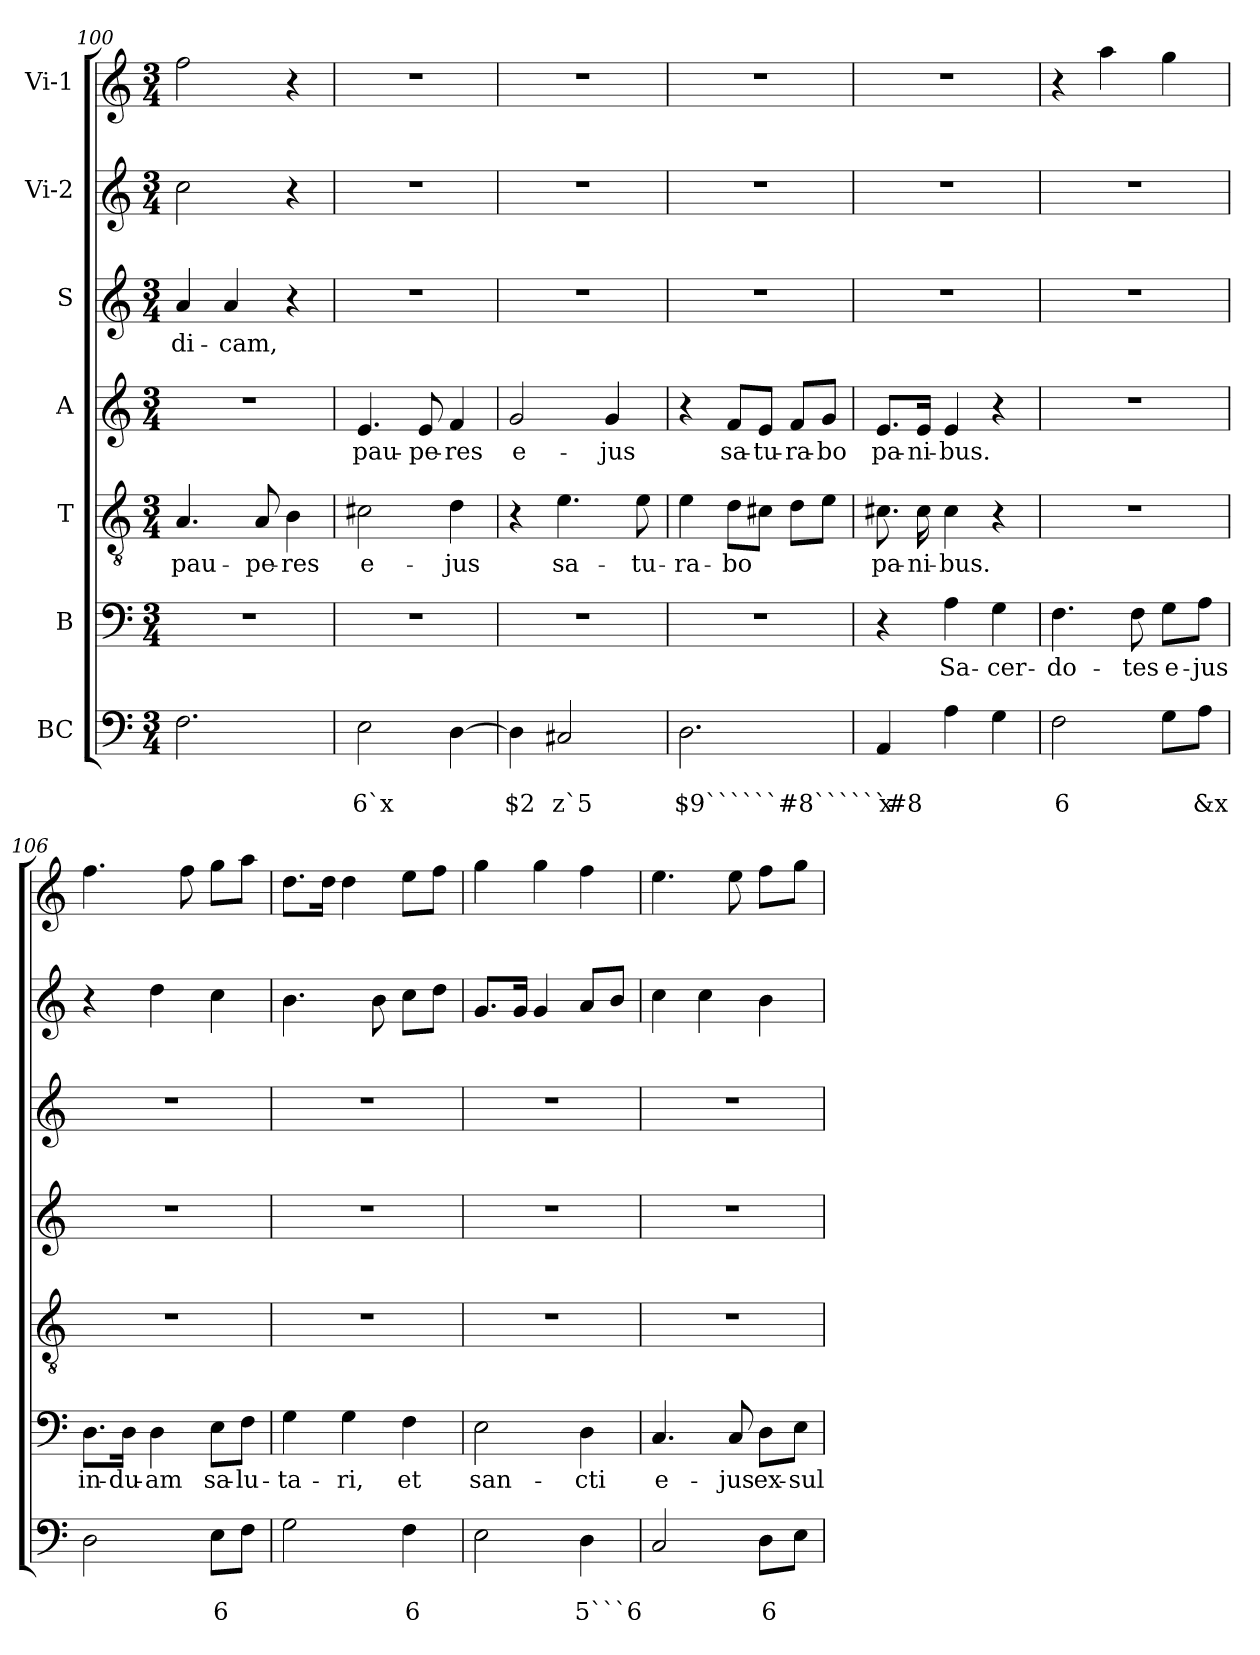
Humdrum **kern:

**kern	**text	**text	**kern	**text	**kern	**text	**kern	**text	**kern	**text	**kern	**kern
*part7	*part7	*part7	*part6	*part6	*part5	*part5	*part4	*part4	*part3	*part3	*part2	*part1
*staff7	*staff7	*staff7	*staff6	*staff6	*staff5	*staff5	*staff4	*staff4	*staff3	*staff3	*staff2	*staff1
*I"BC	*	*	*I"B	*	*I"T	*	*I"A	*	*I"S	*	*I"Vi-2	*I"Vi-1
*clefF4	*	*	*clefF4	*	*clefGv2	*	*clefG2	*	*clefG2	*	*clefG2	*clefG2
*k[]	*	*	*k[]	*	*k[]	*	*k[]	*	*k[]	*	*k[]	*k[]
*C:	*	*	*C:	*	*C:	*	*C:	*	*C:	*	*C:	*C:
*M3/4	*	*	*M3/4	*	*M3/4	*	*M3/4	*	*M3/4	*	*M3/4	*M3/4
=100	=100	=100	=100	=100	=100	=100	=100	=100	=100	=100	=100	=100
!	!	!	!	!	!	!LO:LY:b	!	!	!	!LO:LY:b	!	!
2.F\	.	.	2.r	.	4.A/	pau-	2.r	.	4a/	-di-	2cc\	2ff\
!	!	!	!	!	!	!	!	!	!	!LO:LY:b	!	!
.	.	.	.	.	.	.	.	.	4a/	-cam,	.	.
!	!	!	!	!	!	!LO:LY:b	!	!	!	!	!	!
.	.	.	.	.	8A/	-pe-	.	.	.	.	.	.
!	!	!	!	!	!	!LO:LY:b	!	!	!	!	!	!
.	.	.	.	.	4B\	-res	.	.	4r	.	4r	4r
!!LO:LB:g=z
=101	=101	=101	=101	=101	=101	=101	=101	=101	=101	=101	=101	=101
!	!	!LO:LY:b	!	!	!	!LO:LY:b	!	!LO:LY:b	!	!	!	!
2E\	.	6`x	2.r	.	2c#X\	e-	4.e/	pau-	2.r	.	2.r	2.r
!	!	!	!	!	!	!	!	!LO:LY:b	!	!	!	!
.	.	.	.	.	.	.	8e/	-pe-	.	.	.	.
!	!	!	!	!	!	!LO:LY:b	!	!LO:LY:b	!	!	!	!
[4D\	.	.	.	.	4d\	-jus	4f/	-res	.	.	.	.
=102	=102	=102	=102	=102	=102	=102	=102	=102	=102	=102	=102	=102
!	!	!LO:LY:b	!	!	!	!	!	!LO:LY:b	!	!	!	!
4D\]	.	$2	2.r	.	4r	.	2g/	e-	2.r	.	2.r	2.r
!	!	!LO:LY:b	!	!	!	!LO:LY:b	!	!	!	!	!	!
2C#X/	.	z`5	.	.	4.e\	sa-	.	.	.	.	.	.
!	!	!	!	!	!	!	!	!LO:LY:b	!	!	!	!
.	.	.	.	.	.	.	4g/	-jus	.	.	.	.
!	!	!	!	!	!	!LO:LY:b	!	!	!	!	!	!
.	.	.	.	.	8e\	-tu-	.	.	.	.	.	.
=103	=103	=103	=103	=103	=103	=103	=103	=103	=103	=103	=103	=103
!	!	!LO:LY:b	!	!	!	!LO:LY:b	!	!	!	!	!	!
2.D\	.	$9``````#8``````#8	2.r	.	4e\	-ra-	4r	.	2.r	.	2.r	2.r
!	!	!	!	!	!	!LO:LY:b	!	!LO:LY:b	!	!	!	!
.	.	.	.	.	8d\L	-bo	8f/L	sa-	.	.	.	.
!	!	!	!	!	!	!	!	!LO:LY:b	!	!	!	!
.	.	.	.	.	8c#X\J	.	8e/J	-tu-	.	.	.	.
!	!	!	!	!	!	!	!	!LO:LY:b	!	!	!	!
.	.	.	.	.	8d\L	.	8f/L	-ra-	.	.	.	.
!	!	!	!	!	!	!	!	!LO:LY:b	!	!	!	!
.	.	.	.	.	8e\J	.	8g/J	-bo	.	.	.	.
=104	=104	=104	=104	=104	=104	=104	=104	=104	=104	=104	=104	=104
!	!	!LO:LY:b	!	!	!	!LO:LY:b	!	!LO:LY:b	!	!	!	!
4AA/	.	x	4r	.	8.c#X\	pa-	8.e/L	pa-	2.r	.	2.r	2.r
!	!	!	!	!	!	!LO:LY:b	!	!LO:LY:b	!	!	!	!
.	.	.	.	.	16c#\	-ni-	16e/Jk	-ni-	.	.	.	.
!	!	!	!	!LO:LY:b	!	!LO:LY:b	!	!LO:LY:b	!	!	!	!
4A\	.	.	4A\	Sa-	4c#\	-bus.	4e/	-bus.	.	.	.	.
!	!	!	!	!LO:LY:b	!	!	!	!	!	!	!	!
4G\	.	.	4G\	-cer-	4r	.	4r	.	.	.	.	.
=105	=105	=105	=105	=105	=105	=105	=105	=105	=105	=105	=105	=105
!	!	!LO:LY:b	!	!LO:LY:b	!	!	!	!	!	!	!	!
2F\	.	6	4.F\	-do-	2.r	.	2.r	.	2.r	.	2.r	4r
.	.	.	.	.	.	.	.	.	.	.	.	4aa\
!	!	!	!	!LO:LY:b	!	!	!	!	!	!	!	!
.	.	.	8F\	-tes	.	.	.	.	.	.	.	.
!	!	!	!	!LO:LY:b	!	!	!	!	!	!	!	!
8G\L	.	.	8G\L	e-	.	.	.	.	.	.	.	4gg\
!	!	!LO:LY:b	!	!LO:LY:b	!	!	!	!	!	!	!	!
8A\J	.	&x	8A\J	-jus	.	.	.	.	.	.	.	.
=106	=106	=106	=106	=106	=106	=106	=106	=106	=106	=106	=106	=106
!	!	!	!	!LO:LY:b	!	!	!	!	!	!	!	!
2D\	.	.	8.D\L	in-	2.r	.	2.r	.	2.r	.	4r	4.ff\
!	!	!	!	!LO:LY:b	!	!	!	!	!	!	!	!
.	.	.	16D\Jk	-du-	.	.	.	.	.	.	.	.
!	!	!	!	!LO:LY:b	!	!	!	!	!	!	!	!
.	.	.	4D\	-am	.	.	.	.	.	.	4dd\	.
.	.	.	.	.	.	.	.	.	.	.	.	8ff\
!	!	!LO:LY:b	!	!LO:LY:b	!	!	!	!	!	!	!	!
8E\L	.	6	8E\L	sa-	.	.	.	.	.	.	4cc\	8gg\L
!	!	!	!	!LO:LY:b	!	!	!	!	!	!	!	!
8F\J	.	.	8F\J	-lu-	.	.	.	.	.	.	.	8aa\J
=107	=107	=107	=107	=107	=107	=107	=107	=107	=107	=107	=107	=107
!	!	!	!	!LO:LY:b	!	!	!	!	!	!	!	!
2G\	.	.	4G\	-ta-	2.r	.	2.r	.	2.r	.	4.b\	8.dd\L
.	.	.	.	.	.	.	.	.	.	.	.	16dd\Jk
!	!	!	!	!LO:LY:b	!	!	!	!	!	!	!	!
.	.	.	4G\	-ri,	.	.	.	.	.	.	.	4dd\
.	.	.	.	.	.	.	.	.	.	.	8b\	.
!	!	!LO:LY:b	!	!LO:LY:b	!	!	!	!	!	!	!	!
4F\	.	6	4F\	et	.	.	.	.	.	.	8cc\L	8ee\L
.	.	.	.	.	.	.	.	.	.	.	8dd\J	8ff\J
!!LO:PB:g=z
=108	=108	=108	=108	=108	=108	=108	=108	=108	=108	=108	=108	=108
!	!	!	!	!LO:LY:b	!	!	!	!	!	!	!	!
2E\	.	.	2E\	san-	2.r	.	2.r	.	2.r	.	8.g/L	4gg\
.	.	.	.	.	.	.	.	.	.	.	16g/Jk	.
.	.	.	.	.	.	.	.	.	.	.	4g/	4gg\
!	!	!LO:LY:b	!	!LO:LY:b	!	!	!	!	!	!	!	!
4D\	.	5```6	4D\	-cti	.	.	.	.	.	.	8a/L	4ff\
.	.	.	.	.	.	.	.	.	.	.	8b/J	.
=109	=109	=109	=109	=109	=109	=109	=109	=109	=109	=109	=109	=109
!	!	!	!	!LO:LY:b	!	!	!	!	!	!	!	!
2C/	.	.	4.C/	e-	2.r	.	2.r	.	2.r	.	4cc\	4.ee\
.	.	.	.	.	.	.	.	.	.	.	4cc\	.
!	!	!	!	!LO:LY:b	!	!	!	!	!	!	!	!
.	.	.	8C/	-jus	.	.	.	.	.	.	.	8ee\
!	!	!LO:LY:b	!	!LO:LY:b	!	!	!	!	!	!	!	!
8D\L	.	6	8D\L	ex-	.	.	.	.	.	.	4b\	8ff\L
!	!	!	!	!LO:LY:b	!	!	!	!	!	!	!	!
8E\J	.	.	8E\J	-sul-	.	.	.	.	.	.	.	8gg\J
=	=	=	=	=	=	=	=	=	=	=	=	=
*-	*-	*-	*-	*-	*-	*-	*-	*-	*-	*-	*-	*-
